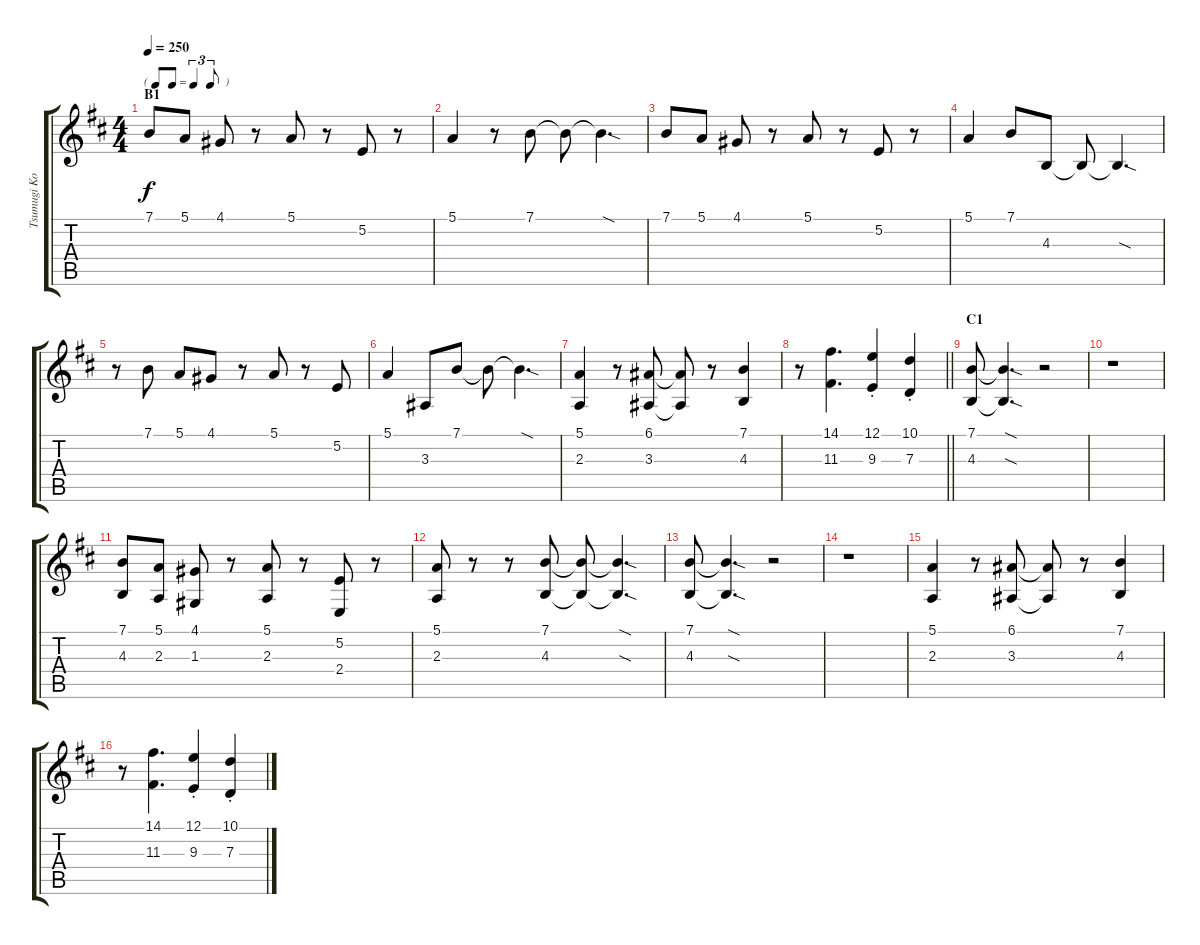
\track ("Tsumugi Kotobuki I" "Tsumugi Ko") {instrument lead2sawtooth}
\staff {score tabs}
\tuning (E4 B3 G3 D3 A2 E2) {hide}
\ts (4 4)
\tf triplet8th
\section ("" "B1")
\tempo 250
\clef g2
\ks d
7.1.8{dy f} 5.1.8 4.1.8 r.8 5.1.8 r.8 5.2.8 r.8 |
5.1.4 r.8 7.1.8 7.1{t}.8 7.1{sod t}.4{d} |
7.1.8 5.1.8 4.1.8 r.8 5.1.8 r.8 5.2.8 r.8 |
5.1.4 7.1.8 4.3.8 4.3{t}.8 4.3{sod t}.4{d} |
r.8 7.1.8 5.1.8 4.1.8 r.8 5.1.8 r.8 5.2.8 |
5.1.4 3.3.8 7.1.8 7.1{t}.8 7.1{sod t}.4{d} |
(5.1 2.3).4 r.8 (6.1 3.3).8 (6.1{t} 3.3{t}).8 r.8 (7.1 4.3).4 |
\barLineRight lightlight
r.8 (14.1 11.3).4{d} (12.1{st} 9.3{st}).4 (10.1{st} 7.3{st}).4 |
\section ("" "C1")
(7.1 4.3).8 (7.1{sod t} 4.3{sod t}).4{d} r.2 |
r.1 |
(7.1 4.3).8 (5.1 2.3).8 (4.1 1.3).8 r.8 (5.1 2.3).8 r.8 (5.2 2.4).8 r.8 |
(5.1 2.3).8 r.8 r.8 (7.1 4.3).8 (7.1{t} 4.3{t}).8 (7.1{sod t} 4.3{sod t}).4{d} |
(7.1 4.3).8 (7.1{sod t} 4.3{sod t}).4{d} r.2 |
r.1 |
(5.1 2.3).4 r.8 (6.1 3.3).8 (6.1{t} 3.3{t}).8 r.8 (7.1 4.3).4 |
r.8 (14.1 11.3).4{d} (12.1{st} 9.3{st}).4 (10.1{st} 7.3{st}).4
